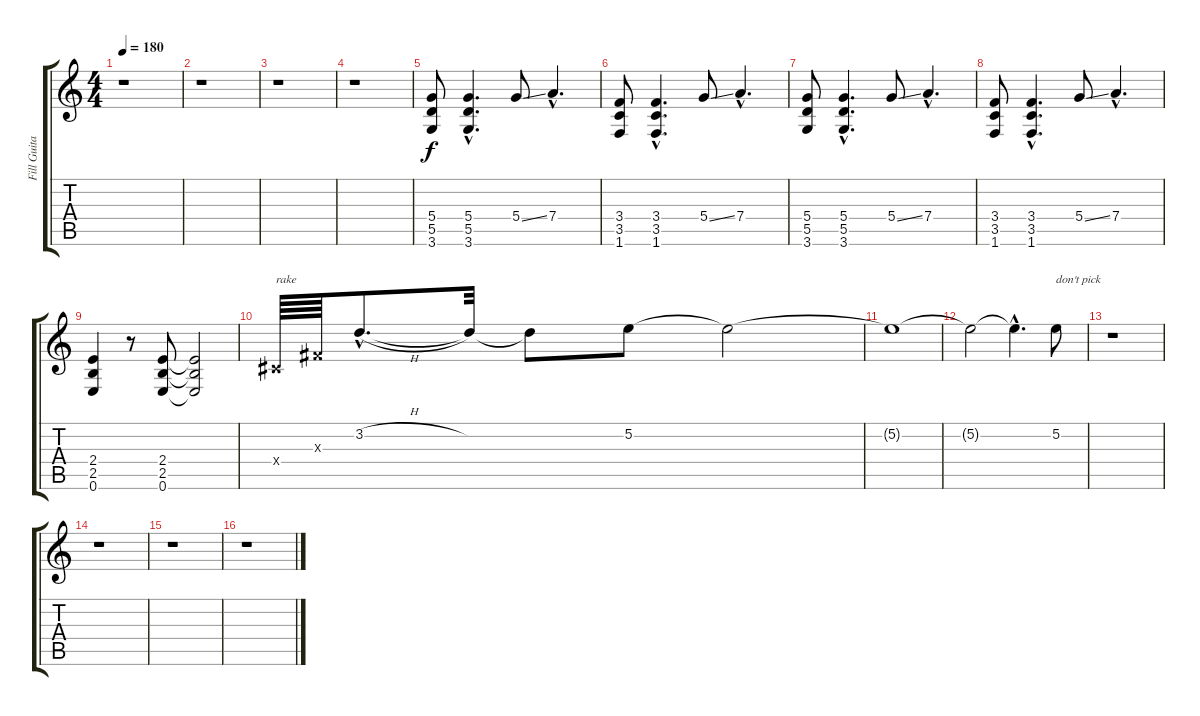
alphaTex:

\track ("Fill Guitar" "Fill Guita") {instrument distortionguitar}
\staff {score tabs}
\tuning (E4 B3 G3 D3 A2 E2) {hide}
\ts (4 4)
\tempo 180
\clef g2
\ks c
r.1{dy f} |
r.1 |
r.1 |
r.1 |
(5.4 5.5 3.6).8 (5.4{hac} 5.5{hac} 3.6{hac}).4{d} 5.4{ss}.8 7.4{hac}.4{d} |
(3.4 3.5 1.6).8 (3.4{hac} 3.5{hac} 1.6{hac}).4{d} 5.4{ss}.8 7.4{hac}.4{d} |
(5.4 5.5 3.6).8 (5.4{hac} 5.5{hac} 3.6{hac}).4{d} 5.4{ss}.8 7.4{hac}.4{d} |
(3.4 3.5 1.6).8 (3.4{hac} 3.5{hac} 1.6{hac}).4{d} 5.4{ss}.8 7.4{hac}.4{d} |
(2.4 2.5 0.6).4 r.8 (2.4 2.5 0.6).8 (2.4{t} 2.5{t} 0.6{t}).2 |
-1.4{x}.64{txt "rake"} -1.3{x}.64 3.2{h hac}.8{d} 3.2{t}.32 3.2{t}.8 5.2.8 5.2{t}.2 |
5.2{t}.1 |
5.2{t}.2 5.2{hac t}.4{d} 5.2.8{txt "don't pick"} |
r.1 |
r.1 |
r.1 |
r.1
